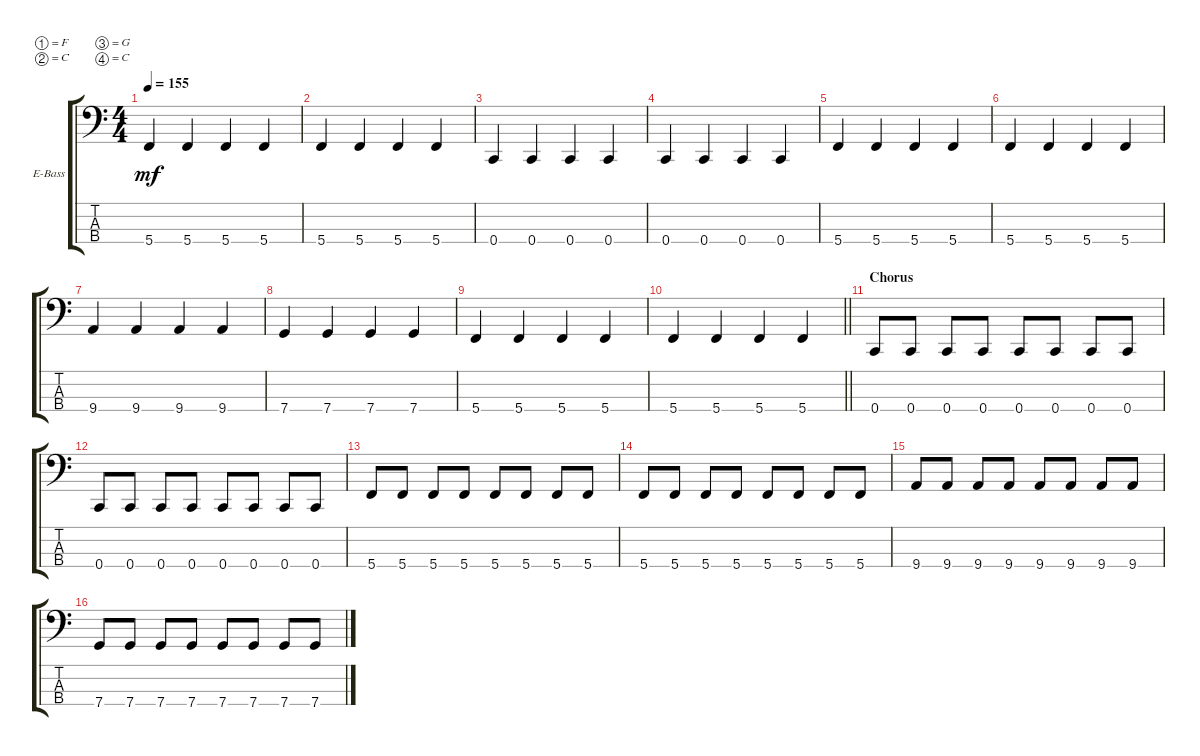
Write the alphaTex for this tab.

\defaultSystemsLayout 4
\bracketExtendMode groupsimilarinstruments
\firstSystemTrackNameOrientation horizontal
\otherSystemsTrackNameOrientation horizontal
\track ("Bass" "E-Bass") {instrument electricbassfinger}
\staff {score tabs}
\tuning (F2 C2 G1 C1)
\ts (4 4)
\tempo 155
\clef f4
\scale
0.333333
\ks c
5.4.4{dy mf} 5.4.4 5.4.4 5.4.4 |
\scale
0.333333 5.4.4 5.4.4 5.4.4 5.4.4 |
\scale
0.333333 0.4.4 0.4.4 0.4.4 0.4.4 |
\scale
0.333333 0.4.4 0.4.4 0.4.4 0.4.4 |
\scale
0.333333 5.4.4 5.4.4 5.4.4 5.4.4 |
\scale
0.333333 5.4.4 5.4.4 5.4.4 5.4.4 |
\scale
0.333333 9.4.4 9.4.4 9.4.4 9.4.4 |
\scale
0.333333 7.4.4 7.4.4 7.4.4 7.4.4 |
\scale
0.333333 5.4.4 5.4.4 5.4.4 5.4.4 |
\scale
0.333333
\barLineRight lightlight
5.4.4 5.4.4 5.4.4 5.4.4 |
\section ("" "Chorus")
\scale
0.333333 0.4.8 0.4.8 0.4.8 0.4.8 0.4.8 0.4.8 0.4.8 0.4.8 |
\scale
0.333333 0.4.8 0.4.8 0.4.8 0.4.8 0.4.8 0.4.8 0.4.8 0.4.8 |
\scale
0.333333 5.4.8 5.4.8 5.4.8 5.4.8 5.4.8 5.4.8 5.4.8 5.4.8 |
\scale
0.333333 5.4.8 5.4.8 5.4.8 5.4.8 5.4.8 5.4.8 5.4.8 5.4.8 |
\scale
0.333333 9.4.8 9.4.8 9.4.8 9.4.8 9.4.8 9.4.8 9.4.8 9.4.8 |
\scale
0.333333 7.4.8 7.4.8 7.4.8 7.4.8 7.4.8 7.4.8 7.4.8 7.4.8
